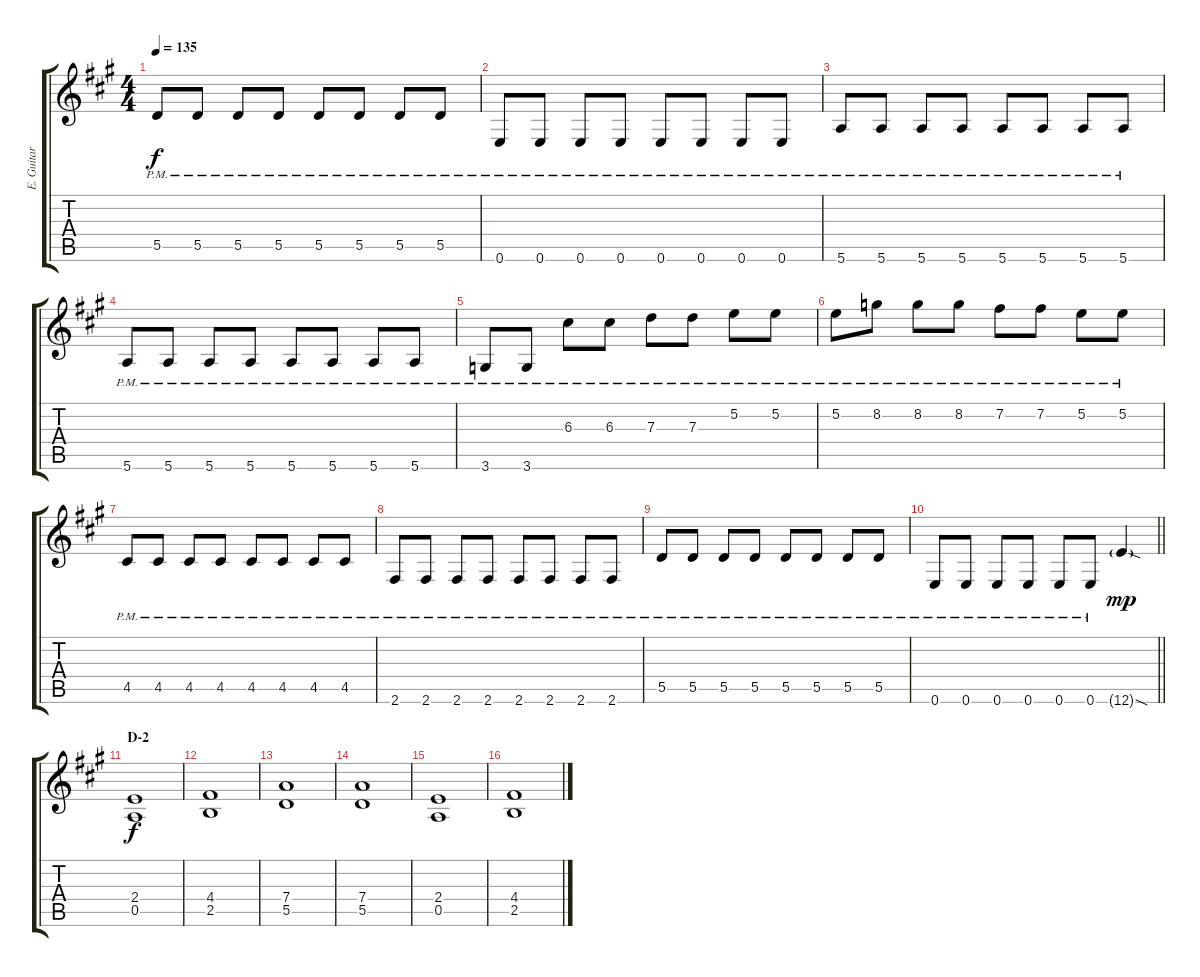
\track ("E. Guitar I" "E. Guitar ") {instrument overdrivenguitar}
\staff {score tabs}
\tuning (E4 B3 G3 D3 A2 E2) {hide}
\ts (4 4)
\tempo 135
\clef g2
\ks a
5.5{pm}.8{dy f} 5.5{pm}.8 5.5{pm}.8 5.5{pm}.8 5.5{pm}.8 5.5{pm}.8 5.5{pm}.8 5.5{pm}.8 |
0.6{pm}.8 0.6{pm}.8 0.6{pm}.8 0.6{pm}.8 0.6{pm}.8 0.6{pm}.8 0.6{pm}.8 0.6{pm}.8 |
5.6{pm}.8 5.6{pm}.8 5.6{pm}.8 5.6{pm}.8 5.6{pm}.8 5.6{pm}.8 5.6{pm}.8 5.6{pm}.8 |
5.6{pm}.8 5.6{pm}.8 5.6{pm}.8 5.6{pm}.8 5.6{pm}.8 5.6{pm}.8 5.6{pm}.8 5.6{pm}.8 |
3.6{pm}.8 3.6{pm}.8 6.3{pm}.8 6.3{pm}.8 7.3{pm}.8 7.3{pm}.8 5.2{pm}.8 5.2{pm}.8 |
5.2{pm}.8 8.2{pm}.8 8.2{pm}.8 8.2{pm}.8 7.2{pm}.8 7.2{pm}.8 5.2{pm}.8 5.2{pm}.8 |
4.5{pm}.8 4.5{pm}.8 4.5{pm}.8 4.5{pm}.8 4.5{pm}.8 4.5{pm}.8 4.5{pm}.8 4.5{pm}.8 |
2.6{pm}.8 2.6{pm}.8 2.6{pm}.8 2.6{pm}.8 2.6{pm}.8 2.6{pm}.8 2.6{pm}.8 2.6{pm}.8 |
5.5{pm}.8 5.5{pm}.8 5.5{pm}.8 5.5{pm}.8 5.5{pm}.8 5.5{pm}.8 5.5{pm}.8 5.5{pm}.8 |
\barLineRight lightlight
0.6{pm}.8 0.6{pm}.8 0.6{pm}.8 0.6{pm}.8 0.6{pm}.8 0.6{pm}.8 12.6{sod g}.4{dy mp} |
\section ("" "D-2")
(2.4 0.5).1{dy f} |
(4.4 2.5).1 |
(7.4 5.5).1 |
(7.4 5.5).1 |
(2.4 0.5).1 |
(4.4 2.5).1
